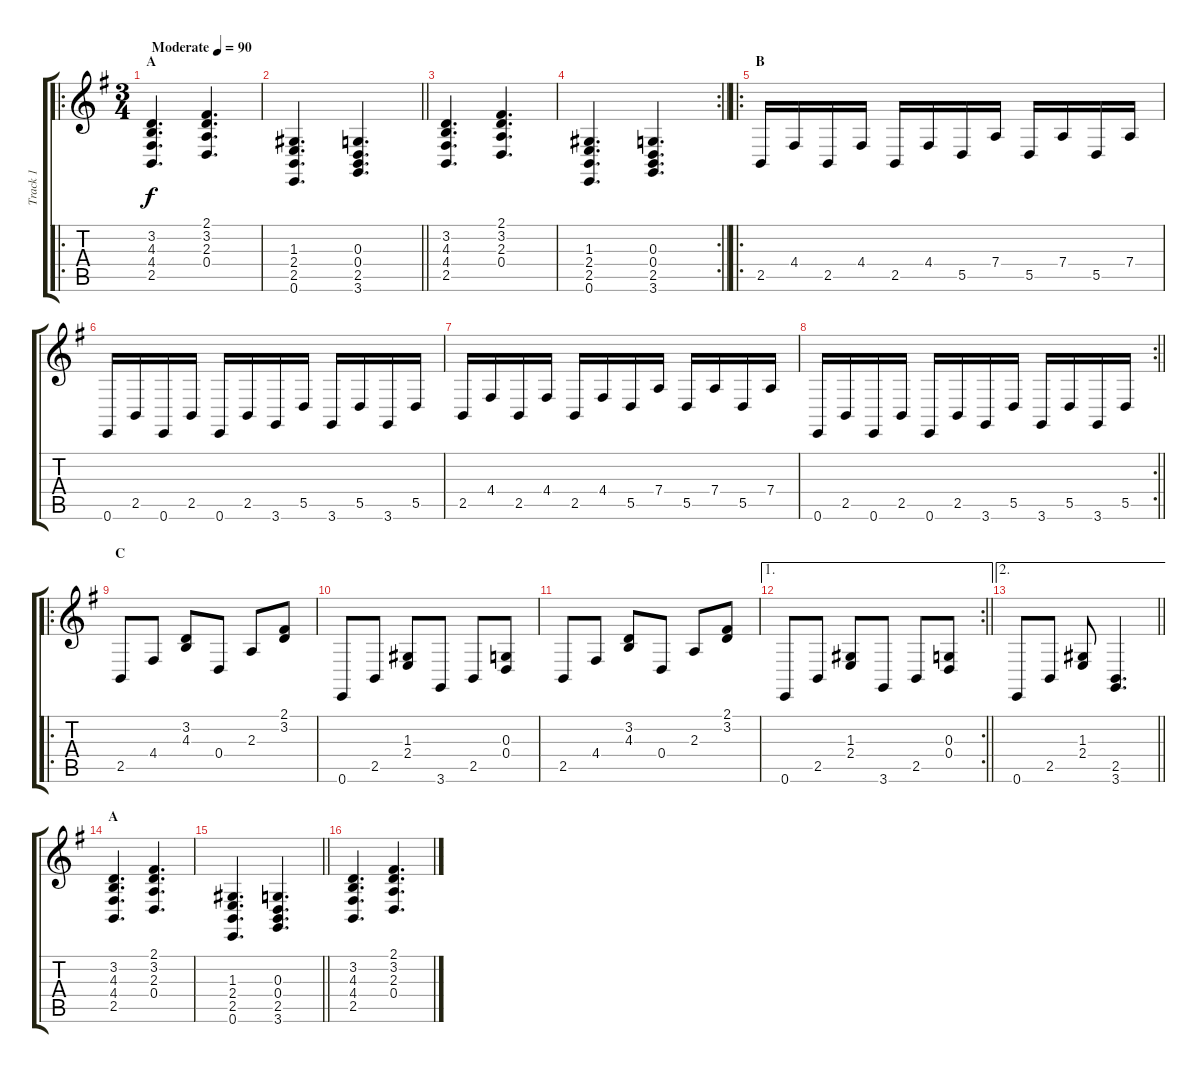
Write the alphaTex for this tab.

\track ("Track 1" "Track 1") {instrument cello}
\staff {score tabs}
\tuning (E4 B3 G3 D3 A2 E2) {hide}
\ro
\ts (3 4)
\section ("" "A")
\tempo (90 "Moderate")
\clef g2
\ks eminor
(3.2 4.3 4.4 2.5).4{d dy f instrument cello} (2.1 3.2 2.3 0.4).4{d} |
\barLineRight lightlight
(1.3 2.4 2.5 0.6).4{d} (0.3 0.4 2.5 3.6).4{d} |
(3.2 4.3 4.4 2.5).4{d} (2.1 3.2 2.3 0.4).4{d} |
\rc 2
\barLineRight lightlight
(1.3 2.4 2.5 0.6).4{d} (0.3 0.4 2.5 3.6).4{d} |
\ro
\section ("" "B")
2.5.16 4.4.16 2.5.16 4.4.16 2.5.16 4.4.16 5.5.16 7.4.16 5.5.16 7.4.16 5.5.16 7.4.16 |
0.6.16 2.5.16 0.6.16 2.5.16 0.6.16 2.5.16 3.6.16 5.5.16 3.6.16 5.5.16 3.6.16 5.5.16 |
2.5.16 4.4.16 2.5.16 4.4.16 2.5.16 4.4.16 5.5.16 7.4.16 5.5.16 7.4.16 5.5.16 7.4.16 |
\rc 2
\barLineRight lightlight
0.6.16 2.5.16 0.6.16 2.5.16 0.6.16 2.5.16 3.6.16 5.5.16 3.6.16 5.5.16 3.6.16 5.5.16 |
\ro
\section ("" "C")
2.5.8 4.4.8 (3.2 4.3).8 0.4.8 2.3.8 (2.1 3.2).8 |
0.6.8 2.5.8 (1.3 2.4).8 3.6.8 2.5.8 (0.3 0.4).8 |
2.5.8 4.4.8 (3.2 4.3).8 0.4.8 2.3.8 (2.1 3.2).8 |
\ae 1
\rc 2
\barLineRight lightlight
0.6.8 2.5.8 (1.3 2.4).8 3.6.8 2.5.8 (0.3 0.4).8 |
\ae 2
\section ("" "")
\barLineRight lightlight
0.6.8 2.5.8 (1.3 2.4).8 (2.5 3.6).4{d} |
\section ("" "A")
(3.2 4.3 4.4 2.5).4{d} (2.1 3.2 2.3 0.4).4{d} |
\barLineRight lightlight
(1.3 2.4 2.5 0.6).4{d} (0.3 0.4 2.5 3.6).4{d} |
(3.2 4.3 4.4 2.5).4{d} (2.1 3.2 2.3 0.4).4{d}
